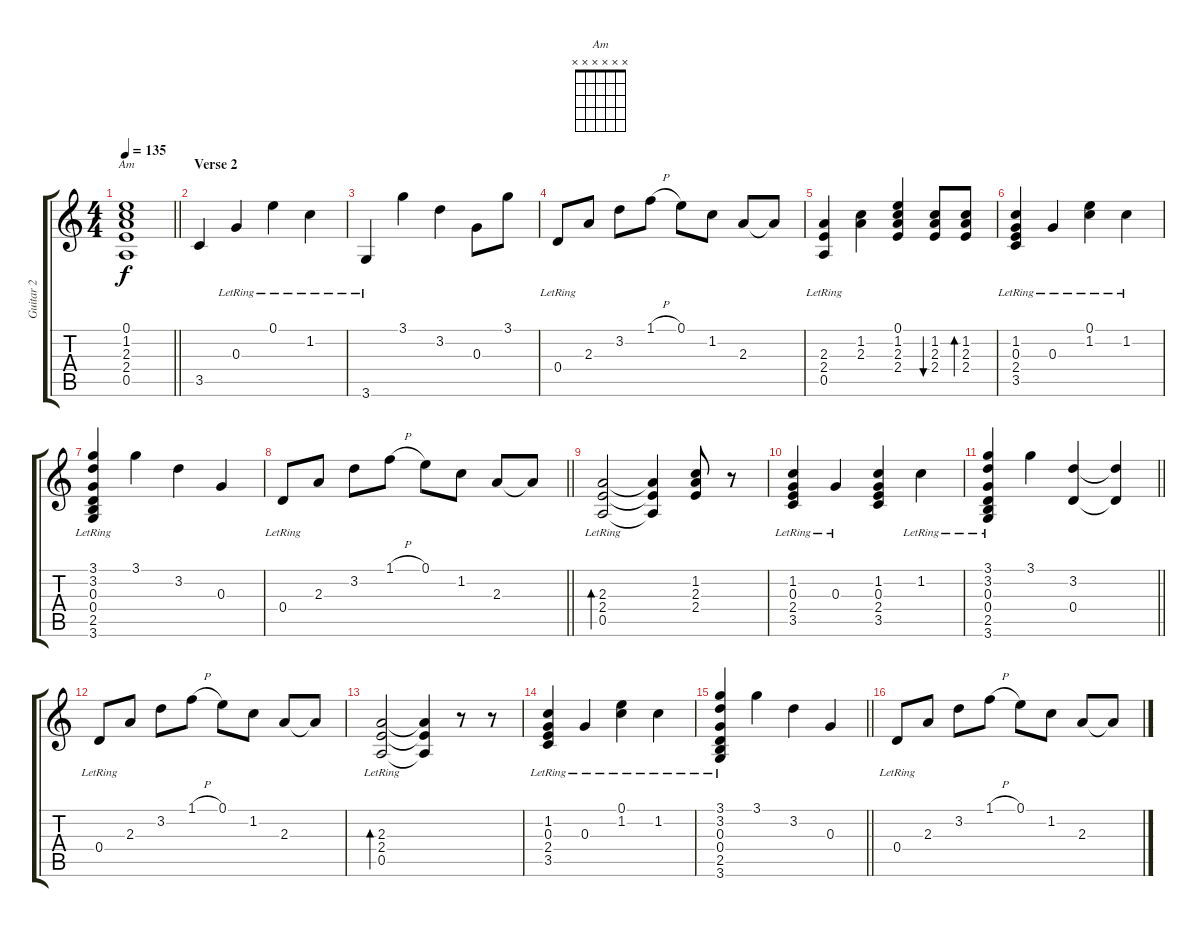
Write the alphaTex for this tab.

\track ("Guitar 2" "Guitar 2") {instrument acousticguitarnylon}
\staff {score tabs}
\tuning (E4 B3 G3 D3 A2 E2) {hide}
\chord ("Am" x x x x x x)
\ts (4 4)
\tempo 135
\clef g2
\barLineRight lightlight
\ks c
(0.1 1.2 2.3 2.4 0.5).1{ch "Am" dy f} |
\section ("" "Verse 2")
3.5.4{volume 13} 0.3{lr}.4 0.1{lr}.4 1.2{lr}.4 |
3.6{lr}.4 3.1.4 3.2.4 0.3.8 3.1.8 |
0.4{lr}.8 2.3.8 3.2.8 1.1{h}.8 0.1.8 1.2.8 2.3.8 2.3{t}.8 |
(2.3 2.4 0.5{lr}).4 (1.2 2.3).4 (0.1 1.2 2.3 2.4).4 (1.2 2.3 2.4).8{bu 60 volume 10} (1.2 2.3 2.4).8{bd 60} |
(1.2 0.3 2.4 3.5{lr}).4{volume 13} 0.3{lr}.4 (0.1{lr} 1.2).4 1.2{lr}.4 |
(3.1 3.2 0.3 0.4 2.5 3.6{lr}).4 3.1.4 3.2.4 0.3.4 |
\barLineRight lightlight
0.4{lr}.8 2.3.8 3.2.8 1.1{h}.8 0.1.8 1.2.8 2.3.8 2.3{t}.8 |
(2.3 2.4 0.5{lr}).2{bd 120} (2.3{t} 2.4{t} 0.5{t}).4 (1.2 2.3 2.4).8 r.8 |
(1.2 0.3 2.4 3.5{lr}).4 0.3{lr}.4 (1.2 0.3 2.4 3.5).4 1.2{lr}.4 |
\barLineRight lightlight
(3.1 3.2 0.3 0.4 2.5 3.6{lr}).4 3.1.4 (3.2 0.4).4 (3.2{t} 0.4{t}).4 |
0.4{lr}.8 2.3.8 3.2.8 1.1{h}.8 0.1.8 1.2.8 2.3.8 2.3{t}.8 |
(2.3 2.4 0.5{lr}).2{bd 120} (2.3{t} 2.4{t} 0.5{t}).4 r.8 r.8 |
(1.2 0.3 2.4 3.5{lr}).4 0.3{lr}.4 (0.1{lr} 1.2).4 1.2{lr}.4 |
\barLineRight lightlight
(3.1 3.2 0.3 0.4 2.5 3.6{lr}).4 3.1.4 3.2.4 0.3.4 |
0.4{lr}.8 2.3.8 3.2.8 1.1{h}.8 0.1.8 1.2.8 2.3.8 2.3{t}.8
